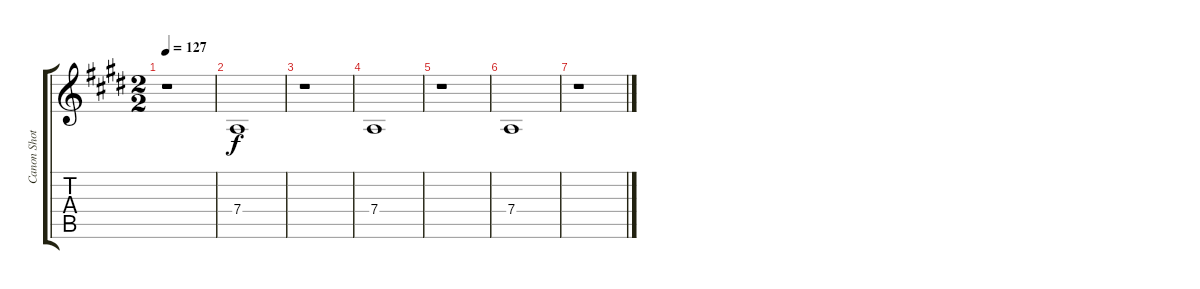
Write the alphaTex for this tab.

\track ("Canon Shots" "Canon Shot") {instrument gunshot}
\staff {score tabs}
\tuning (E4 B3 G3 D3 A2 E2) {hide}
\ts (2 2)
\tempo 127
\clef g2
\ks e
r.1{dy f} |
7.4.1 |
r.1 |
7.4.1 |
r.1 |
7.4.1 |
r.1
